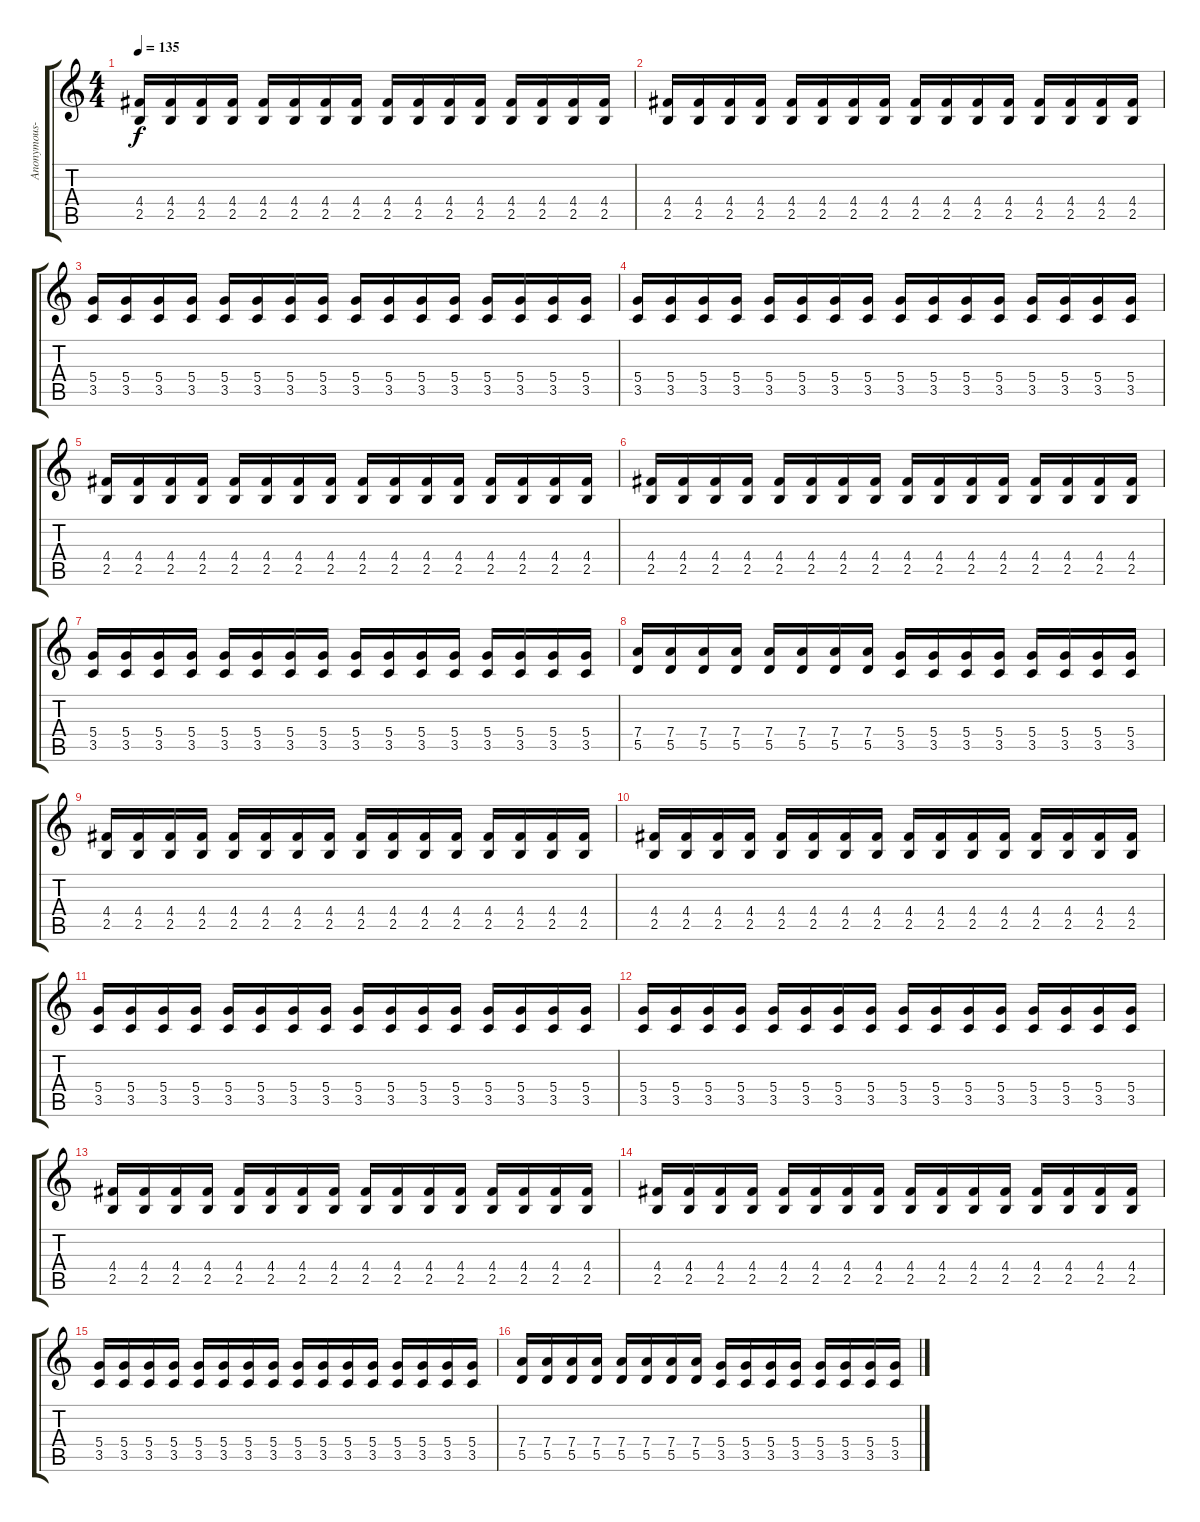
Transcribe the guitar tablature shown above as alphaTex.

\track ("Anonymous-Guitar I" "Anonymous-") {instrument distortionguitar}
\staff {score tabs}
\tuning (E4 B3 G3 D3 A2 E2) {hide}
\ts (4 4)
\tempo 135
\clef g2
\ks c
(4.4 2.5).16{dy f} (4.4 2.5).16 (4.4 2.5).16 (4.4 2.5).16 (4.4 2.5).16 (4.4 2.5).16 (4.4 2.5).16 (4.4 2.5).16 (4.4 2.5).16 (4.4 2.5).16 (4.4 2.5).16 (4.4 2.5).16 (4.4 2.5).16 (4.4 2.5).16 (4.4 2.5).16 (4.4 2.5).16 |
(4.4 2.5).16 (4.4 2.5).16 (4.4 2.5).16 (4.4 2.5).16 (4.4 2.5).16 (4.4 2.5).16 (4.4 2.5).16 (4.4 2.5).16 (4.4 2.5).16 (4.4 2.5).16 (4.4 2.5).16 (4.4 2.5).16 (4.4 2.5).16 (4.4 2.5).16 (4.4 2.5).16 (4.4 2.5).16 |
(5.4 3.5).16 (5.4 3.5).16 (5.4 3.5).16 (5.4 3.5).16 (5.4 3.5).16 (5.4 3.5).16 (5.4 3.5).16 (5.4 3.5).16 (5.4 3.5).16 (5.4 3.5).16 (5.4 3.5).16 (5.4 3.5).16 (5.4 3.5).16 (5.4 3.5).16 (5.4 3.5).16 (5.4 3.5).16 |
(5.4 3.5).16 (5.4 3.5).16 (5.4 3.5).16 (5.4 3.5).16 (5.4 3.5).16 (5.4 3.5).16 (5.4 3.5).16 (5.4 3.5).16 (5.4 3.5).16 (5.4 3.5).16 (5.4 3.5).16 (5.4 3.5).16 (5.4 3.5).16 (5.4 3.5).16 (5.4 3.5).16 (5.4 3.5).16 |
(4.4 2.5).16 (4.4 2.5).16 (4.4 2.5).16 (4.4 2.5).16 (4.4 2.5).16 (4.4 2.5).16 (4.4 2.5).16 (4.4 2.5).16 (4.4 2.5).16 (4.4 2.5).16 (4.4 2.5).16 (4.4 2.5).16 (4.4 2.5).16 (4.4 2.5).16 (4.4 2.5).16 (4.4 2.5).16 |
(4.4 2.5).16 (4.4 2.5).16 (4.4 2.5).16 (4.4 2.5).16 (4.4 2.5).16 (4.4 2.5).16 (4.4 2.5).16 (4.4 2.5).16 (4.4 2.5).16 (4.4 2.5).16 (4.4 2.5).16 (4.4 2.5).16 (4.4 2.5).16 (4.4 2.5).16 (4.4 2.5).16 (4.4 2.5).16 |
(5.4 3.5).16 (5.4 3.5).16 (5.4 3.5).16 (5.4 3.5).16 (5.4 3.5).16 (5.4 3.5).16 (5.4 3.5).16 (5.4 3.5).16 (5.4 3.5).16 (5.4 3.5).16 (5.4 3.5).16 (5.4 3.5).16 (5.4 3.5).16 (5.4 3.5).16 (5.4 3.5).16 (5.4 3.5).16 |
(7.4 5.5).16 (7.4 5.5).16 (7.4 5.5).16 (7.4 5.5).16 (7.4 5.5).16 (7.4 5.5).16 (7.4 5.5).16 (7.4 5.5).16 (5.4 3.5).16 (5.4 3.5).16 (5.4 3.5).16 (5.4 3.5).16 (5.4 3.5).16 (5.4 3.5).16 (5.4 3.5).16 (5.4 3.5).16 |
(4.4 2.5).16 (4.4 2.5).16 (4.4 2.5).16 (4.4 2.5).16 (4.4 2.5).16 (4.4 2.5).16 (4.4 2.5).16 (4.4 2.5).16 (4.4 2.5).16 (4.4 2.5).16 (4.4 2.5).16 (4.4 2.5).16 (4.4 2.5).16 (4.4 2.5).16 (4.4 2.5).16 (4.4 2.5).16 |
(4.4 2.5).16 (4.4 2.5).16 (4.4 2.5).16 (4.4 2.5).16 (4.4 2.5).16 (4.4 2.5).16 (4.4 2.5).16 (4.4 2.5).16 (4.4 2.5).16 (4.4 2.5).16 (4.4 2.5).16 (4.4 2.5).16 (4.4 2.5).16 (4.4 2.5).16 (4.4 2.5).16 (4.4 2.5).16 |
(5.4 3.5).16 (5.4 3.5).16 (5.4 3.5).16 (5.4 3.5).16 (5.4 3.5).16 (5.4 3.5).16 (5.4 3.5).16 (5.4 3.5).16 (5.4 3.5).16 (5.4 3.5).16 (5.4 3.5).16 (5.4 3.5).16 (5.4 3.5).16 (5.4 3.5).16 (5.4 3.5).16 (5.4 3.5).16 |
(5.4 3.5).16 (5.4 3.5).16 (5.4 3.5).16 (5.4 3.5).16 (5.4 3.5).16 (5.4 3.5).16 (5.4 3.5).16 (5.4 3.5).16 (5.4 3.5).16 (5.4 3.5).16 (5.4 3.5).16 (5.4 3.5).16 (5.4 3.5).16 (5.4 3.5).16 (5.4 3.5).16 (5.4 3.5).16 |
(4.4 2.5).16 (4.4 2.5).16 (4.4 2.5).16 (4.4 2.5).16 (4.4 2.5).16 (4.4 2.5).16 (4.4 2.5).16 (4.4 2.5).16 (4.4 2.5).16 (4.4 2.5).16 (4.4 2.5).16 (4.4 2.5).16 (4.4 2.5).16 (4.4 2.5).16 (4.4 2.5).16 (4.4 2.5).16 |
(4.4 2.5).16 (4.4 2.5).16 (4.4 2.5).16 (4.4 2.5).16 (4.4 2.5).16 (4.4 2.5).16 (4.4 2.5).16 (4.4 2.5).16 (4.4 2.5).16 (4.4 2.5).16 (4.4 2.5).16 (4.4 2.5).16 (4.4 2.5).16 (4.4 2.5).16 (4.4 2.5).16 (4.4 2.5).16 |
(5.4 3.5).16 (5.4 3.5).16 (5.4 3.5).16 (5.4 3.5).16 (5.4 3.5).16 (5.4 3.5).16 (5.4 3.5).16 (5.4 3.5).16 (5.4 3.5).16 (5.4 3.5).16 (5.4 3.5).16 (5.4 3.5).16 (5.4 3.5).16 (5.4 3.5).16 (5.4 3.5).16 (5.4 3.5).16 |
(7.4 5.5).16 (7.4 5.5).16 (7.4 5.5).16 (7.4 5.5).16 (7.4 5.5).16 (7.4 5.5).16 (7.4 5.5).16 (7.4 5.5).16 (5.4 3.5).16 (5.4 3.5).16 (5.4 3.5).16 (5.4 3.5).16 (5.4 3.5).16 (5.4 3.5).16 (5.4 3.5).16 (5.4 3.5).16
